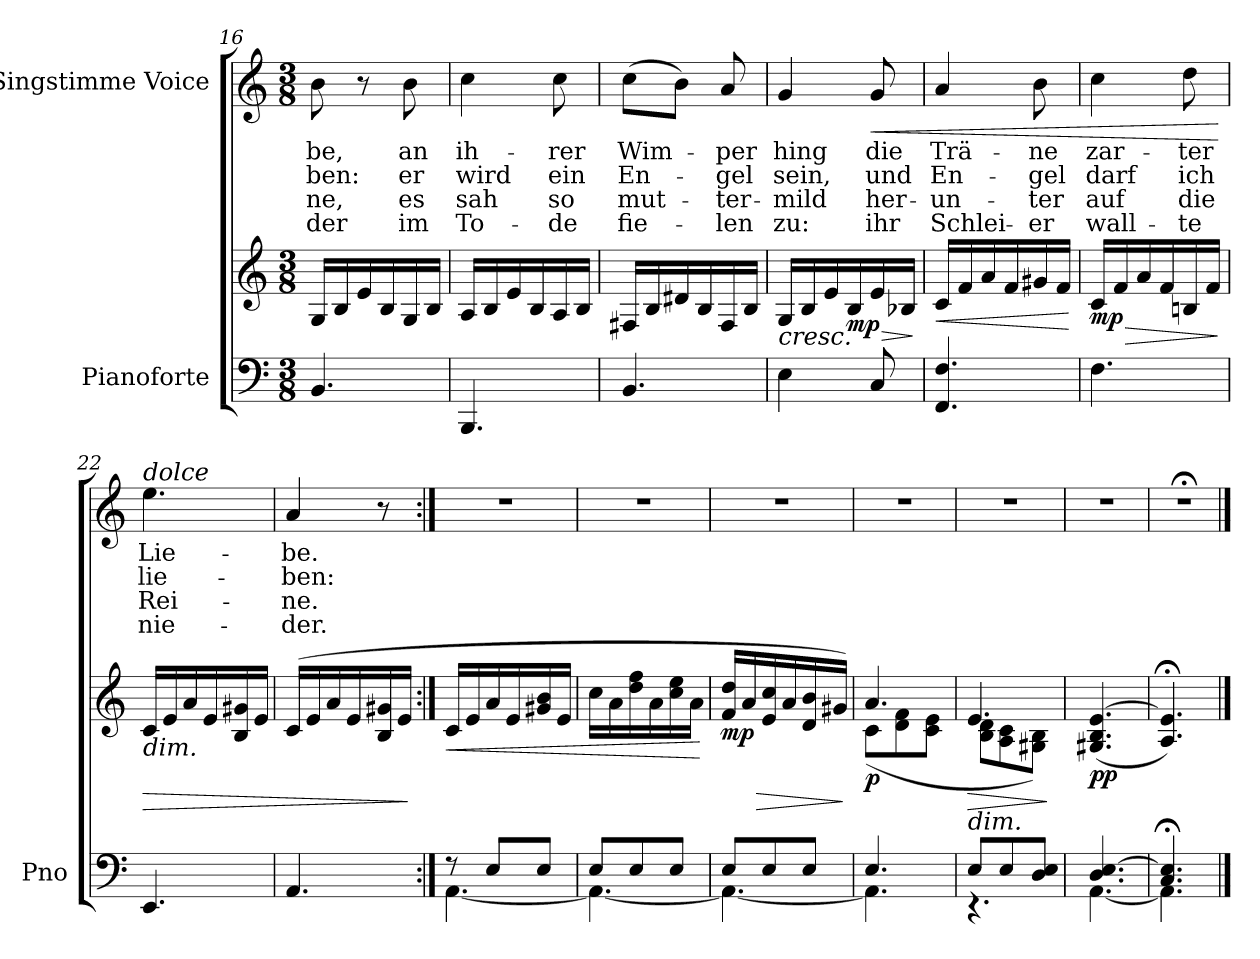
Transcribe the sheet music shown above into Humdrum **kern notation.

**kern	**kern	**dynam	**kern	**text	**text	**text	**text	**dynam
*part2	*part2	*part2	*part1	*part1	*part1	*part1	*part1	*part1
*staff3	*staff2	*staff2/3	*staff1	*staff1	*staff1	*staff1	*staff1	*staff1
*I"Pianoforte	*	*	*I"Singstimme Voice	*	*	*	*	*
*I'Pno	*	*	*	*	*	*	*	*
*clefF4	*clefG2	*	*clefG2	*	*	*	*	*
*k[]	*k[]	*	*k[]	*	*	*	*	*
*M3/8	*M3/8	*	*M3/8	*	*	*	*	*
=16	=16	=16	=16	=16	=16	=16	=16	=16
!	!	!	!	!LO:LY:b	!LO:LY:b	!LO:LY:b	!LO:LY:b	!
4.BB/	16G/LL	.	8b\	-be,	-ben:	-ne,	-der	.
.	16B/	.	.	.	.	.	.	.
.	16e/	.	8r	.	.	.	.	.
.	16B/	.	.	.	.	.	.	.
!	!	!	!	!LO:LY:b	!LO:LY:b	!LO:LY:b	!LO:LY:b	!
.	16G/	.	8b\	an	er	es	im	.
.	16B/JJ	.	.	.	.	.	.	.
=17	=17	=17	=17	=17	=17	=17	=17	=17
!	!	!	!	!LO:LY:b	!LO:LY:b	!LO:LY:b	!LO:LY:b	!
4.BBB/	16A/LL	.	4cc\	ih-	wird	sah	To-	.
.	16B/	.	.	.	.	.	.	.
.	16e/	.	.	.	.	.	.	.
.	16B/	.	.	.	.	.	.	.
!	!	!	!	!LO:LY:b	!LO:LY:b	!LO:LY:b	!LO:LY:b	!
.	16A/	.	8cc\	-rer	ein	so	-de	.
.	16B/JJ	.	.	.	.	.	.	.
=18	=18	=18	=18	=18	=18	=18	=18	=18
!	!	!	!	!LO:LY:b	!LO:LY:b	!LO:LY:b	!LO:LY:b	!
4.BB/	16F#X/LL	.	(>8cc\L	Wim-	En-	mut-	fie-	.
.	16B/	.	.	.	.	.	.	.
.	16d#X/	.	8b\J)	.	.	.	.	.
.	16B/	.	.	.	.	.	.	.
!	!	!	!	!LO:LY:b	!LO:LY:b	!LO:LY:b	!LO:LY:b	!
.	16F#/	.	8a/	-per	-gel	-ter-	-len	.
.	16B/JJ	.	.	.	.	.	.	.
=19	=19	=19	=19	=19	=19	=19	=19	=19
!	!	!LO:HP:b	!	!LO:LY:b	!LO:LY:b	!LO:LY:b	!LO:LY:b	!
4E\	16G/LL	<	4g/	hing	sein,	-mild	zu:	.
.	16B/	.	.	.	.	.	.	.
.	16e/	.	.	.	.	.	.	.
!	!	!LO:HP:b	!	!	!	!	!	!
!	!	!LO:DY:n=1:b	!	!	!	!	!	!
.	16B/	> mp	.	.	.	.	.	.
!	!	!	!	!LO:LY:b	!LO:LY:b	!LO:LY:b	!LO:LY:b	!LO:HP:b
8C/	16e/	[	8g/	die	und	her-	ihr	<
.	16B-X/JJ	.	.	.	.	.	.	.
.	.	]	.	.	.	.	.	.
=20	=20	=20	=20	=20	=20	=20	=20	=20
!	!	!LO:HP:b	!	!LO:LY:b	!LO:LY:b	!LO:LY:b	!LO:LY:b	!
4.FF/ 4.F/	16c/LL	<	4a/	Trä-	En-	-un-	Schlei-	.
.	16f/	.	.	.	.	.	.	.
.	16a/	.	.	.	.	.	.	.
.	16f/	.	.	.	.	.	.	.
!	!	!	!	!LO:LY:b	!LO:LY:b	!LO:LY:b	!LO:LY:b	!
.	16g#X/	.	8b\	-ne	-gel	-ter	-er	.
.	16f/JJ	.	.	.	.	.	.	.
.	.	[	.	.	.	.	.	.
=21	=21	=21	=21	=21	=21	=21	=21	=21
!	!	!LO:HP:b	!	!LO:LY:b	!LO:LY:b	!LO:LY:b	!LO:LY:b	!
!	!	!LO:DY:n=1:b	!	!	!	!	!	!
4.F\	16c/LL	> mp	4cc\	zar-	darf	auf	wall-	.
.	16f/	.	.	.	.	.	.	.
.	16a/	.	.	.	.	.	.	.
.	16f/	.	.	.	.	.	.	.
!	!	!	!	!LO:LY:b	!LO:LY:b	!LO:LY:b	!LO:LY:b	!
.	16Bn/	.	8dd\	-ter	ich	die	-te	.
.	16f/JJ	.	.	.	.	.	.	.
.	.	]	.	.	.	.	.	[
!!LO:LB:g=z
=22	=22	=22	=22	=22	=22	=22	=22	=22
!	!	!	!LO:TX:a:i:t=dolce	!	!	!	!	!
!	!LO:TX:b:i:t=dim.	!	!	!	!	!	!	!
!	!	!LO:HP:b	!	!LO:LY:b	!LO:LY:b	!LO:LY:b	!LO:LY:b	!
4.EE/	16c/LL	>	4.ee\	Lie-	lie-	Rei-	nie-	.
.	16e/	.	.	.	.	.	.	.
.	16a/	.	.	.	.	.	.	.
.	16e/	.	.	.	.	.	.	.
.	16B/ 16g#X/	.	.	.	.	.	.	.
.	16e/JJ	.	.	.	.	.	.	.
=23	=23	=23	=23	=23	=23	=23	=23	=23
!	!	!	!	!LO:LY:b	!LO:LY:b	!LO:LY:b	!LO:LY:b	!
4.AA/	(>16c/LL	.	4a/	-be.	-ben:	-ne.	-der.	.
.	16e/	.	.	.	.	.	.	.
.	16a/	.	.	.	.	.	.	.
.	16e/	.	.	.	.	.	.	.
.	16B/ 16g#X/	.	8r	.	.	.	.	.
.	16e/JJ	.	.	.	.	.	.	.
.	.	]	.	.	.	.	.	.
=24:|!	=24:|!	=24:|!	=24:|!	=24:|!	=24:|!	=24:|!	=24:|!	=24:|!
*^	*	*	*	*	*	*	*	*
!	!	!	!LO:HP:b	!	!	!	!	!	!
8r	[4.AA\	16c/LL	<	4.r	.	.	.	.	.
.	.	16e/	.	.	.	.	.	.	.
8E/L	.	16a/	.	.	.	.	.	.	.
.	.	16e/	.	.	.	.	.	.	.
8E/J	.	16g#X/ 16b/	.	.	.	.	.	.	.
.	.	16e/JJ	.	.	.	.	.	.	.
=25	=25	=25	=25	=25	=25	=25	=25	=25	=25
8E/L	4.AA\_	16cc\LL	.	4.r	.	.	.	.	.
.	.	16a\	.	.	.	.	.	.	.
8E/	.	16dd\ 16ff\	.	.	.	.	.	.	.
.	.	16a\	.	.	.	.	.	.	.
8E/J	.	16cc\ 16ee\	.	.	.	.	.	.	.
.	.	16a\JJ	.	.	.	.	.	.	.
*v	*v	*	*	*	*	*	*	*	*
.	.	[	.	.	.	.	.	.
=26	=26	=26	=26	=26	=26	=26	=26	=26
*^	*	*	*	*	*	*	*	*
!	!	!	!LO:HP:b	!	!	!	!	!	!
!	!	!	!LO:DY:n=1:b	!	!	!	!	!	!
8E/L	4.AA\_	16f/ 16dd/LL	> mp	4.r	.	.	.	.	.
.	.	16a/	.	.	.	.	.	.	.
8E/	.	16e/ 16cc/	.	.	.	.	.	.	.
.	.	16a/	.	.	.	.	.	.	.
8E/J	.	16d/ 16b/	.	.	.	.	.	.	.
.	.	16g#X/JJ)	.	.	.	.	.	.	.
*v	*v	*	*	*	*	*	*	*	*
.	.	]	.	.	.	.	.	.
=27	=27	=27	=27	=27	=27	=27	=27	=27
*^	*^	*	*	*	*	*	*	*
!	!	!	!	!LO:DY:b	!	!	!	!	!	!
4.E/	4.AA\]	4.a/	(<8c\L	p	4.r	.	.	.	.	.
.	.	.	8d\ 8f\	.	.	.	.	.	.	.
.	.	.	8c\ 8e\J	.	.	.	.	.	.	.
=28	=28	=28	=28	=28	=28	=28	=28	=28	=28	=28
!	!	!LO:TX:b:i:t=dim.	!	!	!	!	!	!	!	!
!	!	!	!	!LO:HP:b	!	!	!	!	!	!
8E/L	4.r	4.e/	8B\ 8d\L	>	4.r	.	.	.	.	.
8E/	.	.	8A\ 8c\	.	.	.	.	.	.	.
8D/ 8E/J	.	.	8G#X\ 8B\J)	.	.	.	.	.	.	.
*v	*v	*	*	*	*	*	*	*	*	*
*	*v	*v	*	*	*	*	*	*	*
.	.	]	.	.	.	.	.	.
=29	=29	=29	=29	=29	=29	=29	=29	=29
*^	*	*	*	*	*	*	*	*
!	!	!	!LO:DY:b	!	!	!	!	!	!
4.D/ [4.E/	[4.AA\	(<4.G#X/ 4.B/ [4.e/	pp	4.r	.	.	.	.	.
=30	=30	=30	=30	=30	=30	=30	=30	=30	=30
4.C/;< 4.E/];<	4.AA\]	4.A/;< 4.e/];<)	.	4.r;<	.	.	.	.	.
*v	*v	*	*	*	*	*	*	*	*
==	==	==	==	==	==	==	==	==
*-	*-	*-	*-	*-	*-	*-	*-	*-
